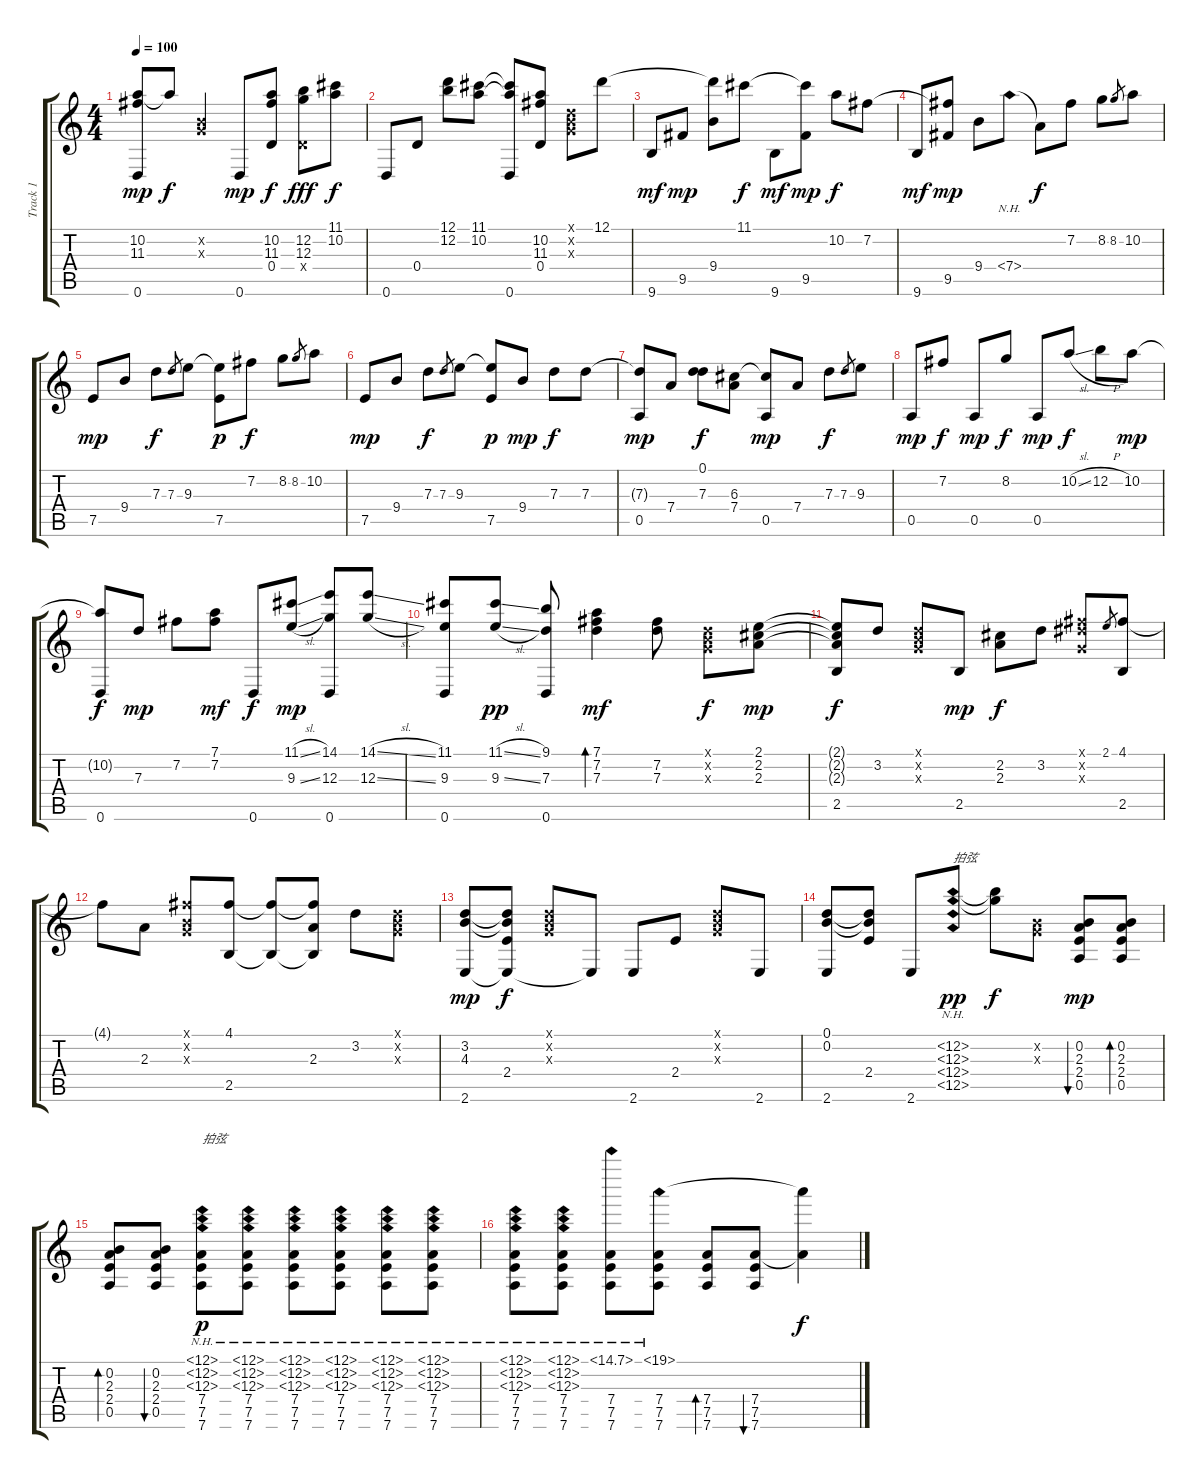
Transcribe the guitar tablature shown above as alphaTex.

\track ("Track 1" "Track 1") {instrument acousticguitarsteel}
\staff {score tabs}
\tuning (D4 B3 G3 D3 A2 D2) {hide}
\ts (4 4)
\tempo 100
\clef g2
\ks c
(10.2 11.3 0.6).8{dy mp} 10.2{t}.8{dy f} (0.2{x} 0.3{x}).4 0.6.8{dy mp} (10.2 11.3 0.4).8{dy f} (12.2 12.3 0.4{x}).8{dy fff} (11.1 10.2).8{dy f} |
0.6.8 0.4.8 (12.1 12.2).8 (11.1 10.2).8 (11.1{t} 10.2{t} 0.6).8 (10.2 11.3 0.4).8 (0.1{x} 0.2{x} 0.3{x}).8 12.1.8 |
9.6.8{dy mf} 9.5.8{dy mp} (12.1{t} 9.4).8 11.1.8{dy f} 9.6.8{dy mf} (11.1{t} 9.5).8{dy mp} 10.2.8{dy f} 7.2.8 |
9.6.8{dy mf} (7.2{t} 9.5).8{dy mp} 9.4.8 7.4{nh}.8 7.4{t}.8{dy f} 7.2.8 8.2.8 8.2.8{gr} 10.2.8 |
7.5.8{dy mp} 9.4.8 7.3.8{dy f} 7.3.8{gr} 9.3.8 (9.3{t} 7.5).8{dy p} 7.2.8{dy f} 8.2.8 8.2.8{gr} 10.2.8 |
7.5.8{dy mp} 9.4.8 7.3.8{dy f} 7.3.8{gr} 9.3.8 (9.3{t} 7.5).8{dy p} 9.4.8{dy mp} 7.3.8{dy f} 7.3.8 |
(7.3{t} 0.5).8{dy mp} 7.4.8 (0.1 7.3).8{dy f} (6.3 7.4).8 (6.3{t} 0.5).8{dy mp} 7.4.8 7.3.8{dy f} 7.3.8{gr} 9.3.8 |
0.5.8{dy mp} 7.2.8{dy f} 0.5.8{dy mp} 8.2.8{dy f} 0.5.8{dy mp} 10.2{sl}.8{dy f} 12.2{h}.8 10.2.8{dy mp} |
(10.2{t} 0.6).8{dy f} 7.3.8{dy mp} 7.2.8 (7.1 7.2).8{dy mf} 0.6.8{dy f} (11.1{sl} 9.3{sl}).8{dy mp} (14.1 12.3 0.6).8 (14.1{sl} 12.3{sl}).8 |
(11.1 9.3 0.6).8 (11.1{sl} 9.3{sl}).8{dy pp} (9.1 7.3 0.6).8 (7.1 7.2 7.3).4{bd 480 dy mf} (7.2 7.3).8 (0.1{x} 0.2{x} 0.3{x}).8{dy f} (2.1 2.2 2.3).8{dy mp} |
(2.1{t} 2.2{t} 2.3{t} 2.5).8{dy f} 3.2.8 (0.1{x} 0.2{x} 0.3{x}).8 2.5.8{dy mp} (2.2 2.3).8{dy f} 3.2.8 (4.1{x} 4.2{x} 0.3{x}).8 2.1.8{gr} (4.1 2.5).8 |
4.1{t}.8 2.3.8 (4.1{x} 0.2{x} 0.3{x}).8 (4.1 2.5).8 (4.1{t} 2.5{t}).8 (4.1{t} 2.3 2.5{t}).8 3.2.8 (0.1{x} 0.2{x} 0.3{x}).8 |
(3.2 4.3 2.6).8{dy mp} (3.2{t} 4.3{t} 2.4 2.6{t}).8{dy f} (0.1{x} 0.2{x} 0.3{x}).8 2.6{t}.8 2.6.8 2.4.8 (0.1{x} 0.2{x} 0.3{x}).8 2.6.8 |
(0.1 0.2 2.6).8 (0.1{t} 0.2{t} 2.4).8 2.6.8 (12.2{nh} 12.3{nh} 12.4{nh} 12.5{nh}).8{txt "拍弦" dy pp} (12.2{t} 12.3{t}).8{dy f} (0.2{x} 0.3{x}).8 (0.2 2.3 2.4 0.5).8{bu 30 dy mp} (0.2 2.3 2.4 0.5).8{bd 30} |
(0.2 2.3 2.4 0.5).8{bd 30} (0.2 2.3 2.4 0.5).8{bu 30} (12.1{nh} 12.2{nh} 12.3{nh} 7.4 7.5 7.6).8{txt "拍弦" dy p} (12.1{nh} 12.2{nh} 12.3{nh} 7.4 7.5 7.6).8 (12.1{nh} 12.2{nh} 12.3{nh} 7.4 7.5 7.6).8 (12.1{nh} 12.2{nh} 12.3{nh} 7.4 7.5 7.6).8 (12.1{nh} 12.2{nh} 12.3{nh} 7.4 7.5 7.6).8 (12.1{nh} 12.2{nh} 12.3{nh} 7.4 7.5 7.6).8 |
(12.1{nh} 12.2{nh} 12.3{nh} 7.4 7.5 7.6).8 (12.1{nh} 12.2{nh} 12.3{nh} 7.4 7.5 7.6).8 (14.1{nh} 7.4 7.5 7.6).8 (19.1{nh} 7.4 7.5 7.6).8 (7.4 7.5 7.6).8{bd 60} (7.4 7.5 7.6).8{bu 60} (19.1{t} 7.4{t}).4{dy f}
